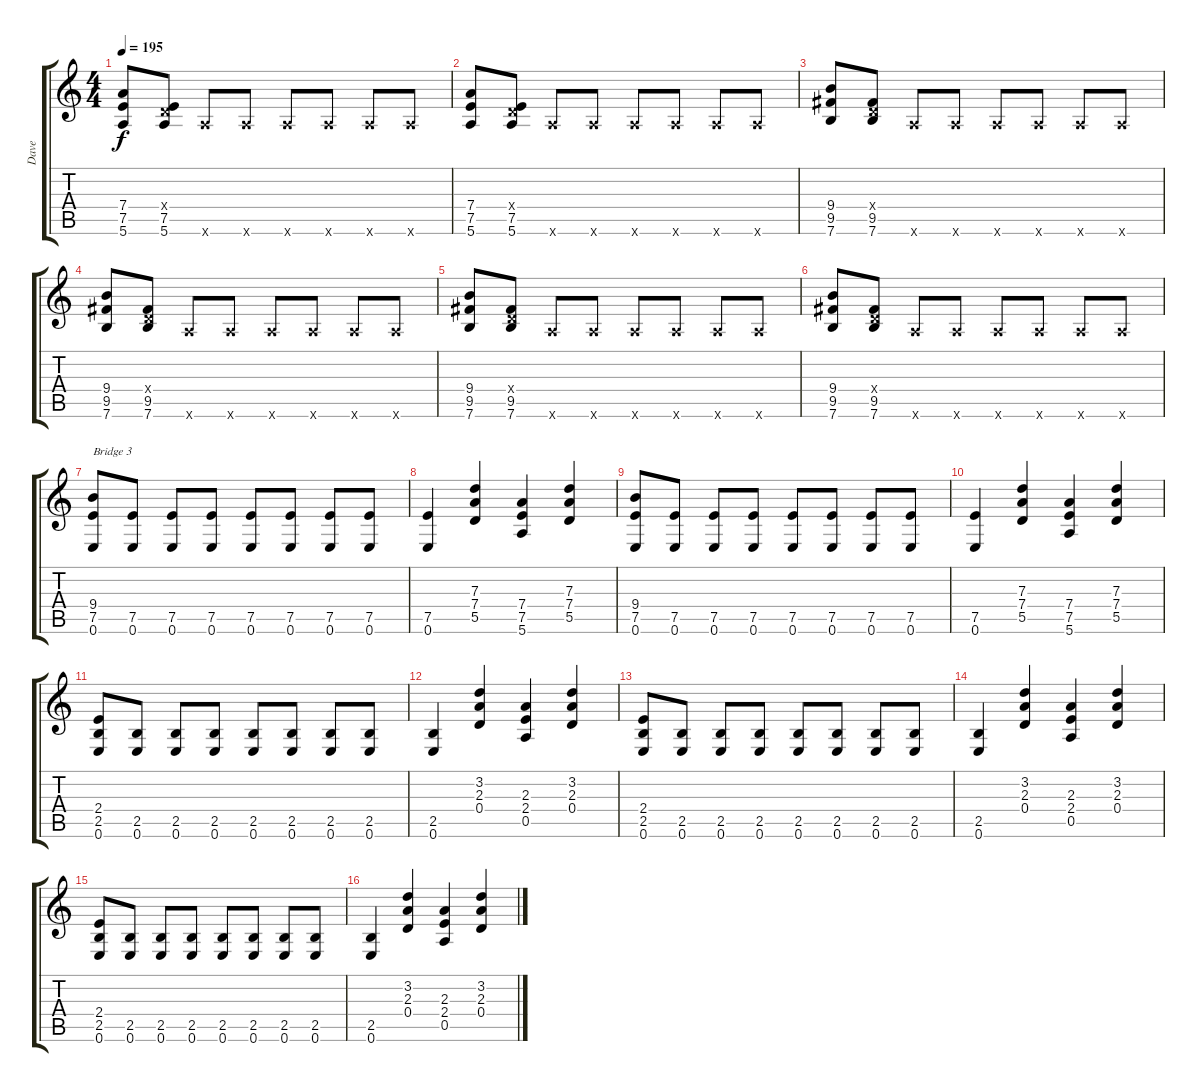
\track ("Dave" "Dave") {instrument distortionguitar}
\staff {score tabs}
\tuning (E4 B3 G3 D3 A2 E2) {hide}
\ts (4 4)
\tempo 195
\clef g2
\ks c
(7.4 7.5 5.6).8{dy f} (0.4{x} 7.5 5.6).8 5.6{x}.8 5.6{x}.8 5.6{x}.8 5.6{x}.8 5.6{x}.8 5.6{x}.8 |
(7.4 7.5 5.6).8 (0.4{x} 7.5 5.6).8 5.6{x}.8 5.6{x}.8 5.6{x}.8 5.6{x}.8 5.6{x}.8 5.6{x}.8 |
(9.4 9.5 7.6).8 (0.4{x} 9.5 7.6).8 5.6{x}.8 5.6{x}.8 5.6{x}.8 5.6{x}.8 5.6{x}.8 5.6{x}.8 |
(9.4 9.5 7.6).8 (0.4{x} 9.5 7.6).8 5.6{x}.8 5.6{x}.8 5.6{x}.8 5.6{x}.8 5.6{x}.8 5.6{x}.8 |
(9.4 9.5 7.6).8 (0.4{x} 9.5 7.6).8 5.6{x}.8 5.6{x}.8 5.6{x}.8 5.6{x}.8 5.6{x}.8 5.6{x}.8 |
(9.4 9.5 7.6).8 (0.4{x} 9.5 7.6).8 5.6{x}.8 5.6{x}.8 5.6{x}.8 5.6{x}.8 5.6{x}.8 5.6{x}.8 |
(9.4 7.5 0.6).8{txt "Bridge 3"} (7.5 0.6).8 (7.5 0.6).8 (7.5 0.6).8 (7.5 0.6).8 (7.5 0.6).8 (7.5 0.6).8 (7.5 0.6).8 |
(7.5 0.6).4 (7.3 7.4 5.5).4 (7.4 7.5 5.6).4 (7.3 7.4 5.5).4 |
(9.4 7.5 0.6).8 (7.5 0.6).8 (7.5 0.6).8 (7.5 0.6).8 (7.5 0.6).8 (7.5 0.6).8 (7.5 0.6).8 (7.5 0.6).8 |
(7.5 0.6).4 (7.3 7.4 5.5).4 (7.4 7.5 5.6).4 (7.3 7.4 5.5).4 |
(2.4 2.5 0.6).8{volume 14} (2.5 0.6).8 (2.5 0.6).8 (2.5 0.6).8 (2.5 0.6).8 (2.5 0.6).8 (2.5 0.6).8 (2.5 0.6).8 |
(2.5 0.6).4 (3.2 2.3 0.4).4 (2.3 2.4 0.5).4 (3.2 2.3 0.4).4 |
(2.4 2.5 0.6).8 (2.5 0.6).8 (2.5 0.6).8 (2.5 0.6).8 (2.5 0.6).8 (2.5 0.6).8 (2.5 0.6).8 (2.5 0.6).8 |
(2.5 0.6).4 (3.2 2.3 0.4).4 (2.3 2.4 0.5).4 (3.2 2.3 0.4).4 |
(2.4 2.5 0.6).8 (2.5 0.6).8 (2.5 0.6).8 (2.5 0.6).8 (2.5 0.6).8 (2.5 0.6).8 (2.5 0.6).8 (2.5 0.6).8 |
(2.5 0.6).4 (3.2 2.3 0.4).4 (2.3 2.4 0.5).4 (3.2 2.3 0.4).4
